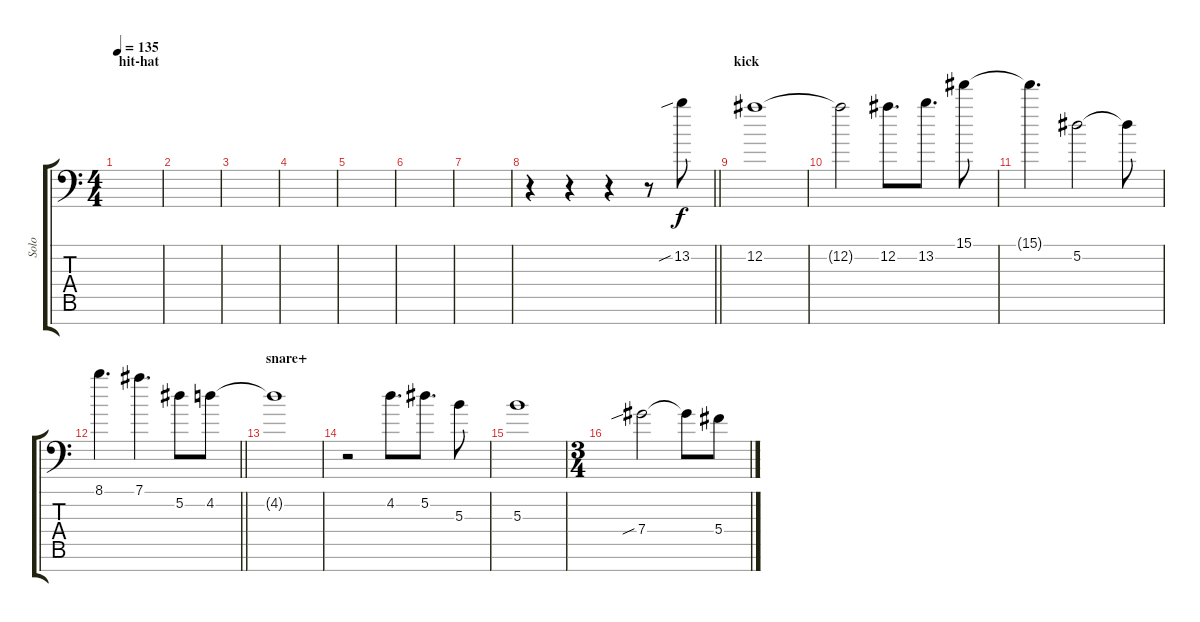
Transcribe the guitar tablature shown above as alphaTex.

\track ("Solo" "Solo") {instrument distortionguitar}
\staff {score tabs}
\tuning (Eb4 Bb3 Gb3 Db3 Ab2 Eb2 Bb1) {hide}
\ts (4 4)
\section ("" "hit-hat")
\tempo 135
\clef f4
\ks c
|
|
|
|
|
|
|
\barLineRight lightlight
r.4 r.4 r.4 r.8 13.2{sib}.8 |
\section ("" "kick")
12.2.1 |
12.2{t}.2 12.2.8{d} 13.2.8{d} 15.1.8 |
15.1{t}.4{d} 5.2.2 5.2{t}.8 |
\barLineRight lightlight
8.1.4{d} 7.1.4{d} 5.2.8 4.2.8 |
\section ("" "snare+")
4.2{t}.1 |
r.2 4.2.8{d} 5.2.8{d} 5.3.8 |
5.3.1 |
\ts (3 4)
7.4{sib}.2 7.4{t}.8 5.4.8
